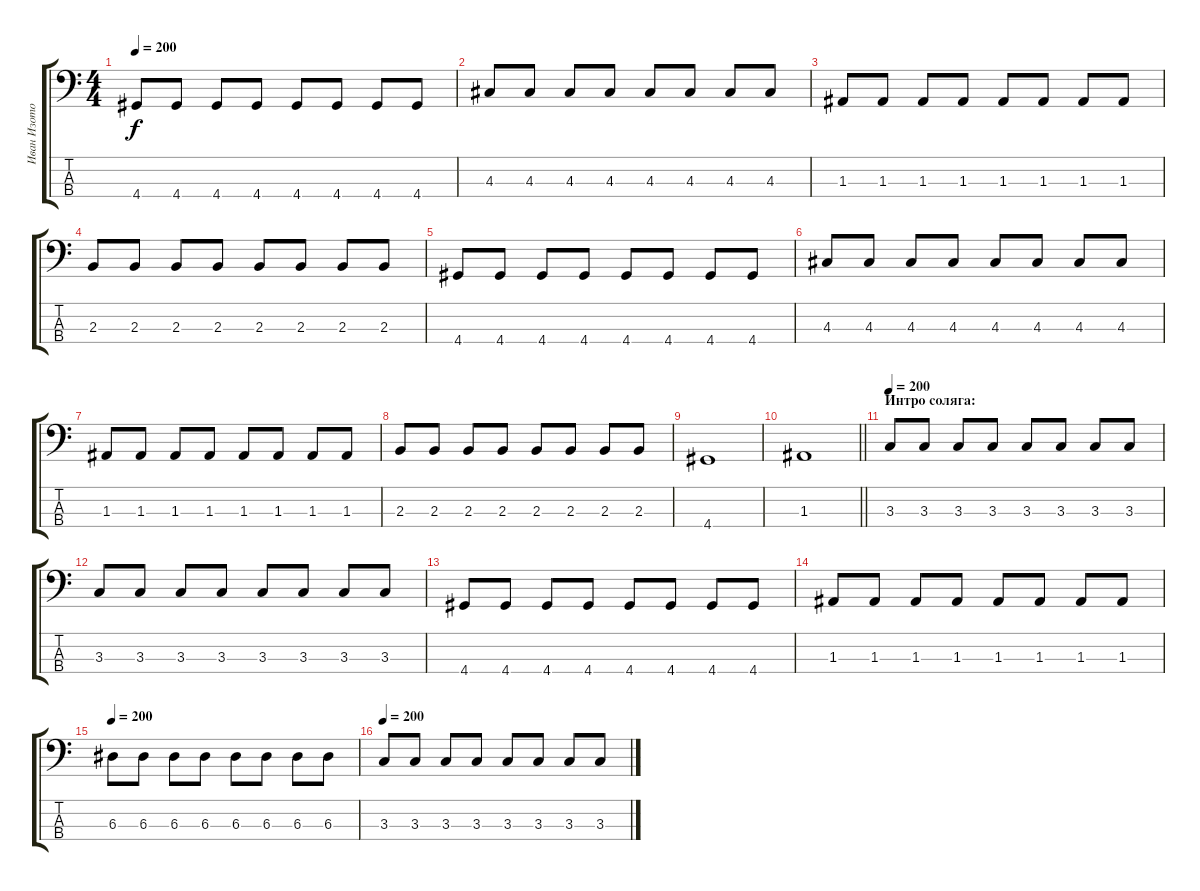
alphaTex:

\track ("Иван Изотов" "Иван Изото") {instrument electricbasspick}
\staff {score tabs}
\tuning (G2 D2 A1 E1) {hide}
\ts (4 4)
\tempo 200
\clef f4
\ks c
4.4.8{dy f} 4.4.8 4.4.8 4.4.8 4.4.8 4.4.8 4.4.8 4.4.8 |
4.3.8 4.3.8 4.3.8 4.3.8 4.3.8 4.3.8 4.3.8 4.3.8 |
1.3.8 1.3.8 1.3.8 1.3.8 1.3.8 1.3.8 1.3.8 1.3.8 |
2.3.8 2.3.8 2.3.8 2.3.8 2.3.8 2.3.8 2.3.8 2.3.8 |
4.4.8 4.4.8 4.4.8 4.4.8 4.4.8 4.4.8 4.4.8 4.4.8 |
4.3.8 4.3.8 4.3.8 4.3.8 4.3.8 4.3.8 4.3.8 4.3.8 |
1.3.8 1.3.8 1.3.8 1.3.8 1.3.8 1.3.8 1.3.8 1.3.8 |
2.3.8 2.3.8 2.3.8 2.3.8 2.3.8 2.3.8 2.3.8 2.3.8 |
4.4.1 |
\barLineRight lightlight
1.3.1 |
\section ("" "Интро соляга:")
\tempo 200
3.3.8 3.3.8 3.3.8 3.3.8 3.3.8 3.3.8 3.3.8 3.3.8 |
3.3.8 3.3.8 3.3.8 3.3.8 3.3.8 3.3.8 3.3.8 3.3.8 |
4.4.8 4.4.8 4.4.8 4.4.8 4.4.8 4.4.8 4.4.8 4.4.8 |
1.3.8 1.3.8 1.3.8 1.3.8 1.3.8 1.3.8 1.3.8 1.3.8 |
\tempo 200
6.3.8 6.3.8 6.3.8 6.3.8 6.3.8 6.3.8 6.3.8 6.3.8 |
\tempo 200
3.3.8 3.3.8 3.3.8 3.3.8 3.3.8 3.3.8 3.3.8 3.3.8
